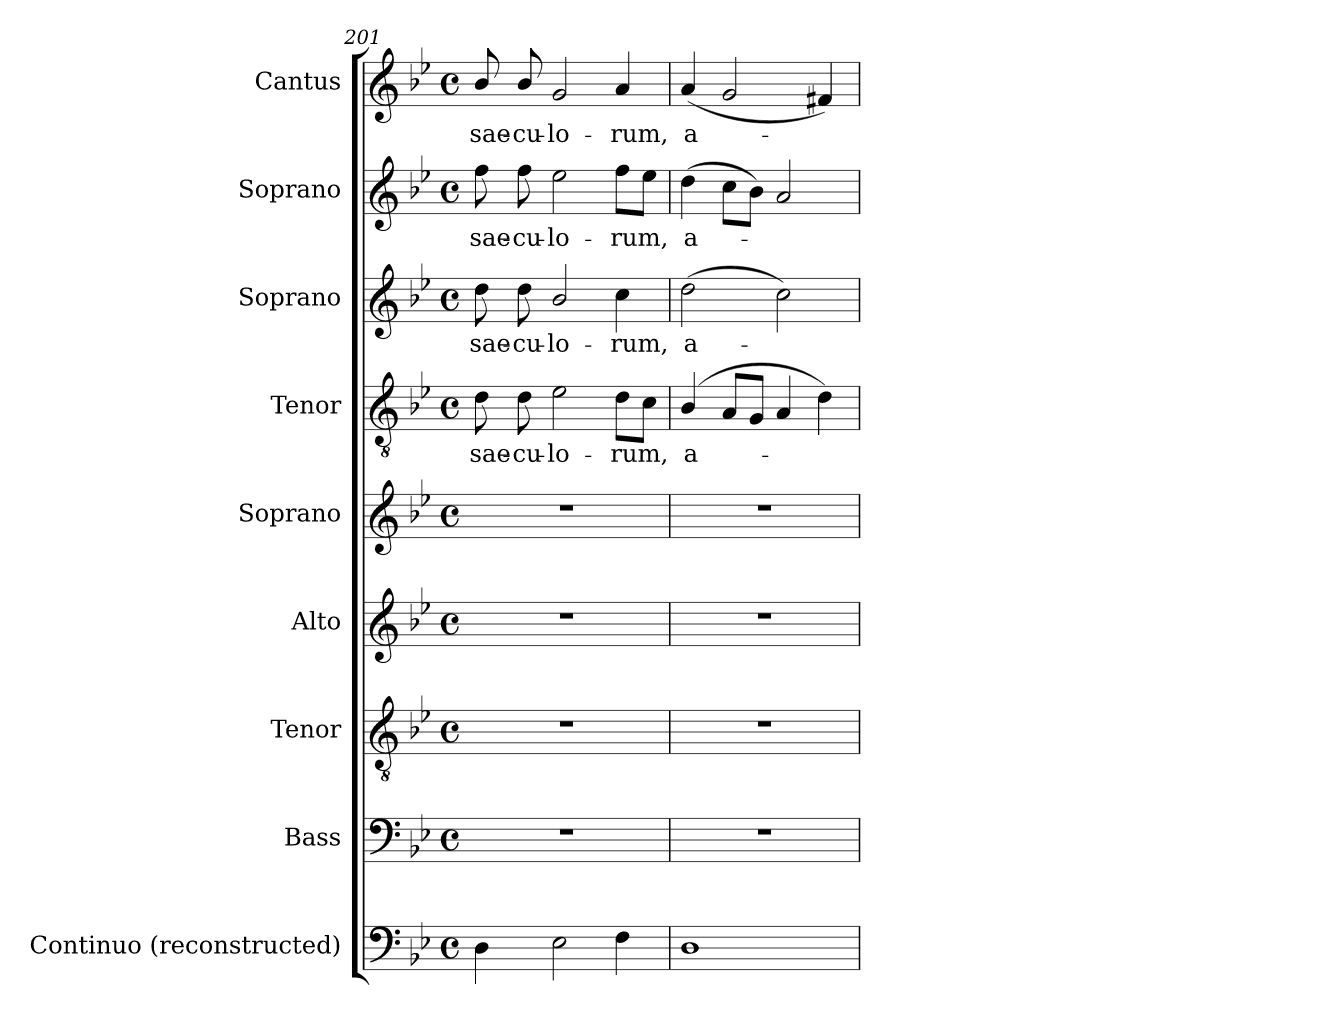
**kern	**kern	**kern	**kern	**kern	**kern	**text	**kern	**text	**kern	**text	**kern	**text
*part9	*part8	*part7	*part6	*part5	*part4	*part4	*part3	*part3	*part2	*part2	*part1	*part1
*staff9	*staff8	*staff7	*staff6	*staff5	*staff4	*staff4	*staff3	*staff3	*staff2	*staff2	*staff1	*staff1
*I"Continuo (reconstructed)	*I"Bass	*I"Tenor	*I"Alto	*I"Soprano	*I"Tenor	*	*I"Soprano	*	*I"Soprano	*	*I"Cantus	*
*I'Cont.	*I'B.	*I'T.	*I'A.	*I'S.	*I'T.	*	*I'S.	*	*I'S.	*	*	*
*clefF4	*clefF4	*clefGv2	*clefG2	*clefG2	*clefGv2	*	*clefG2	*	*clefG2	*	*clefG2	*
*	*	*ITrd7c12	*	*	*ITrd7c12	*	*	*	*	*	*	*
*k[b-e-]	*k[b-e-]	*k[b-e-]	*k[b-e-]	*k[b-e-]	*k[b-e-]	*	*k[b-e-]	*	*k[b-e-]	*	*k[b-e-]	*
*g:	*g:	*g:	*g:	*g:	*g:	*	*g:	*	*g:	*	*g:	*
*M4/4	*M4/4	*M4/4	*M4/4	*M4/4	*M4/4	*	*M4/4	*	*M4/4	*	*M4/4	*
*met(c)	*met(c)	*met(c)	*met(c)	*met(c)	*met(c)	*	*met(c)	*	*met(c)	*	*met(c)	*
=201	=201	=201	=201	=201	=201	=201	=201	=201	=201	=201	=201	=201
!	!	!	!	!	!	!LO:LY:b:color=#000000	!	!	!	!	!	!
!	!	!	!	!	!	!	!	!LO:LY:b:color=#000000	!	!	!	!
!	!	!	!	!	!	!	!	!	!	!LO:LY:b:color=#000000	!	!
!	!	!	!	!	!	!	!	!	!	!	!	!LO:LY:b:color=#000000
4Di\	1r	1r	1r	1r	8Di\	sae-	8ddi\	sae-	8ffi\	sae-	8b-i/	sae-
!	!	!	!	!	!	!LO:LY:b:color=#000000	!	!	!	!	!	!
!	!	!	!	!	!	!	!	!LO:LY:b:color=#000000	!	!	!	!
!	!	!	!	!	!	!	!	!	!	!LO:LY:b:color=#000000	!	!
!	!	!	!	!	!	!	!	!	!	!	!	!LO:LY:b:color=#000000
.	.	.	.	.	8Di\	-cu-	8ddi\	-cu-	8ffi\	-cu-	8b-i/	-cu-
!	!	!	!	!	!	!LO:LY:b:color=#000000	!	!	!	!	!	!
!	!	!	!	!	!	!	!	!LO:LY:b:color=#000000	!	!	!	!
!	!	!	!	!	!	!	!	!	!	!LO:LY:b:color=#000000	!	!
!	!	!	!	!	!	!	!	!	!	!	!	!LO:LY:b:color=#000000
2E-i\	.	.	.	.	2E-i\	-lo-	2b-i/	-lo-	2ee-i\	-lo-	2gi/	-lo-
!	!	!	!	!	!	!LO:LY:b:color=#000000	!	!	!	!	!	!
!	!	!	!	!	!	!	!	!LO:LY:b:color=#000000	!	!	!	!
!	!	!	!	!	!	!	!	!	!	!LO:LY:b:color=#000000	!	!
!	!	!	!	!	!	!	!	!	!	!	!	!LO:LY:b:color=#000000
4Fi\	.	.	.	.	8Di\L	-rum,	4cci\	-rum,	8ffi\L	-rum,	4ai/	-rum,
.	.	.	.	.	8Ci\J	.	.	.	8ee-i\J	.	.	.
=202	=202	=202	=202	=202	=202	=202	=202	=202	=202	=202	=202	=202
!	!	!	!	!	!	!LO:LY:b:color=#000000	!	!	!	!	!	!
!	!	!	!	!	!	!	!	!LO:LY:b:color=#000000	!	!	!	!
!	!	!	!	!	!	!	!	!	!	!LO:LY:b:color=#000000	!	!
!	!	!	!	!	!	!	!	!	!	!	!	!LO:LY:b:color=#000000
1Di	1r	1r	1r	1r	(4BB-i/	a-	(2ddi\	a-	(4ddi\	a-	(4ai/	a-
.	.	.	.	.	8AAi/L	.	.	.	8cci\L	.	2gi/	.
.	.	.	.	.	8GGi/J	.	.	.	8b-i\J)	.	.	.
.	.	.	.	.	4AAi/	.	2cci\)	.	2ai/	.	.	.
.	.	.	.	.	4Di\)	.	.	.	.	.	4f#Xi/)	.
=	=	=	=	=	=	=	=	=	=	=	=	=
*-	*-	*-	*-	*-	*-	*-	*-	*-	*-	*-	*-	*-
